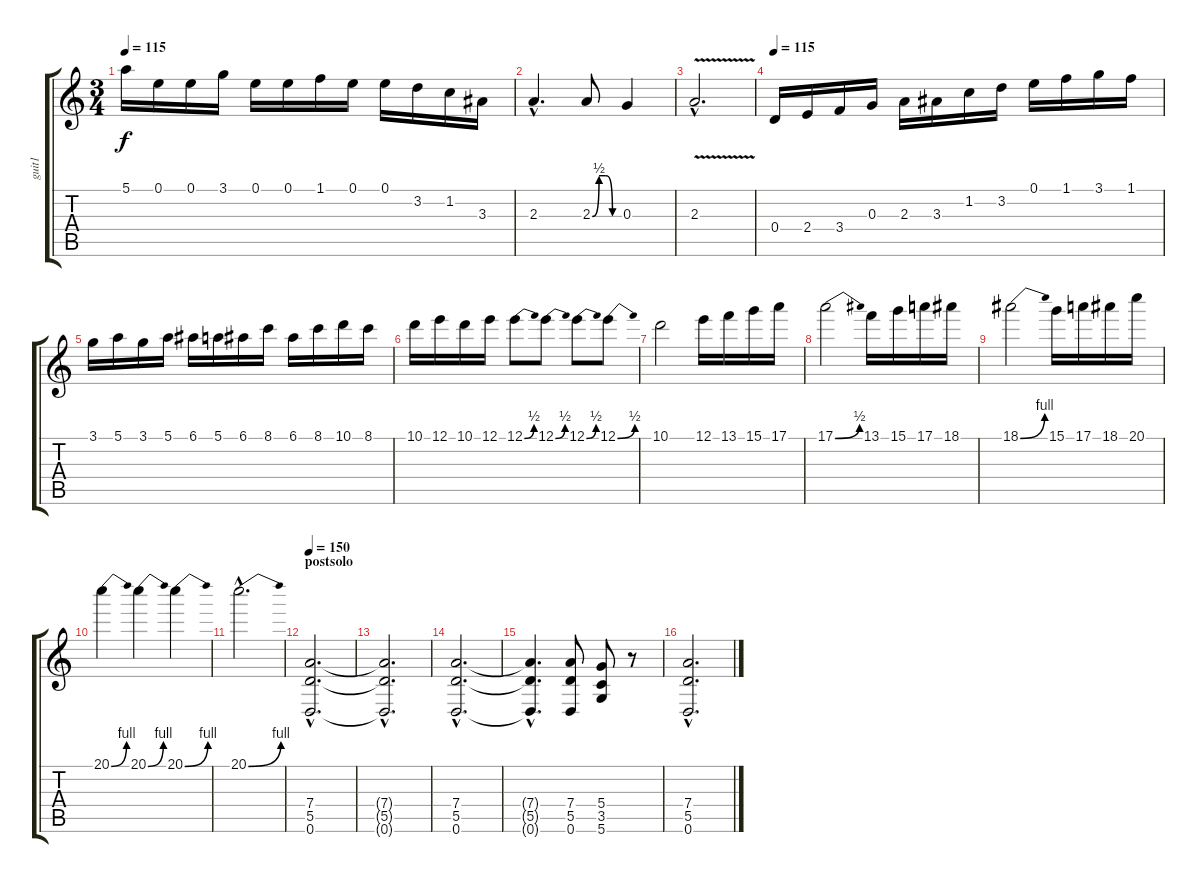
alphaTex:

\track ("guit1" "guit1") {instrument electricguitarclean}
\staff {score tabs}
\tuning (E4 B3 G3 D3 A2 D2) {hide}
\ts (3 4)
\tempo 115
\clef g2
\ks c
5.1.16{dy f} 0.1.16 0.1.16 3.1.16 0.1.16 0.1.16 1.1.16 0.1.16 0.1.16 3.2.16 1.2.16 3.3.16 |
2.3{hac}.4{d} 2.3{be (custom 0 0 15 2 30 2 45 0 60 0)}.8 0.3.4 |
2.3{v hac}.2{d} |
\tempo 115
0.4.16{instrument distortionguitar} 2.4.16 3.4.16 0.3.16 2.3.16 3.3.16 1.2.16 3.2.16 0.1.16 1.1.16 3.1.16 1.1.16 |
3.1.16 5.1.16 3.1.16 5.1.16 6.1.16 5.1.16 6.1.16 8.1.16 6.1.16 8.1.16 10.1.16 8.1.16 |
10.1.16 12.1.16 10.1.16 12.1.16 12.1{be (bend 0 0 60 2)}.8 12.1{be (bend 0 0 60 2)}.8 12.1{be (bend 0 0 60 2)}.8 12.1{be (bend 0 0 60 2)}.8 |
10.1.2 12.1.16 13.1.16 15.1.16 17.1.16 |
17.1{be (bend 0 0 60 2)}.2 13.1.16 15.1.16 17.1.16 18.1.16 |
18.1{be (bend 0 0 60 4)}.2 15.1.16 17.1.16 18.1.16 20.1.16 |
20.1{be (bend 0 0 60 4)}.4 20.1{be (bend 0 0 60 4)}.4 20.1{be (bend 0 0 60 4)}.4 |
20.1{be (bend 0 0 60 4) hac}.2{d} |
\section ("" "postsolo")
\tempo 150
(7.4{hac} 5.5{hac} 0.6{hac}).2{d instrument distortionguitar} |
(7.4{hac t} 5.5{hac t} 0.6{hac t}).2{d} |
(7.4{hac} 5.5{hac} 0.6{hac}).2{d} |
(7.4{hac t} 5.5{hac t} 0.6{hac t}).4{d} (7.4 5.5 0.6).8 (5.4 3.5 5.6).8 r.8 |
(7.4{hac} 5.5{hac} 0.6{hac}).2{d}
